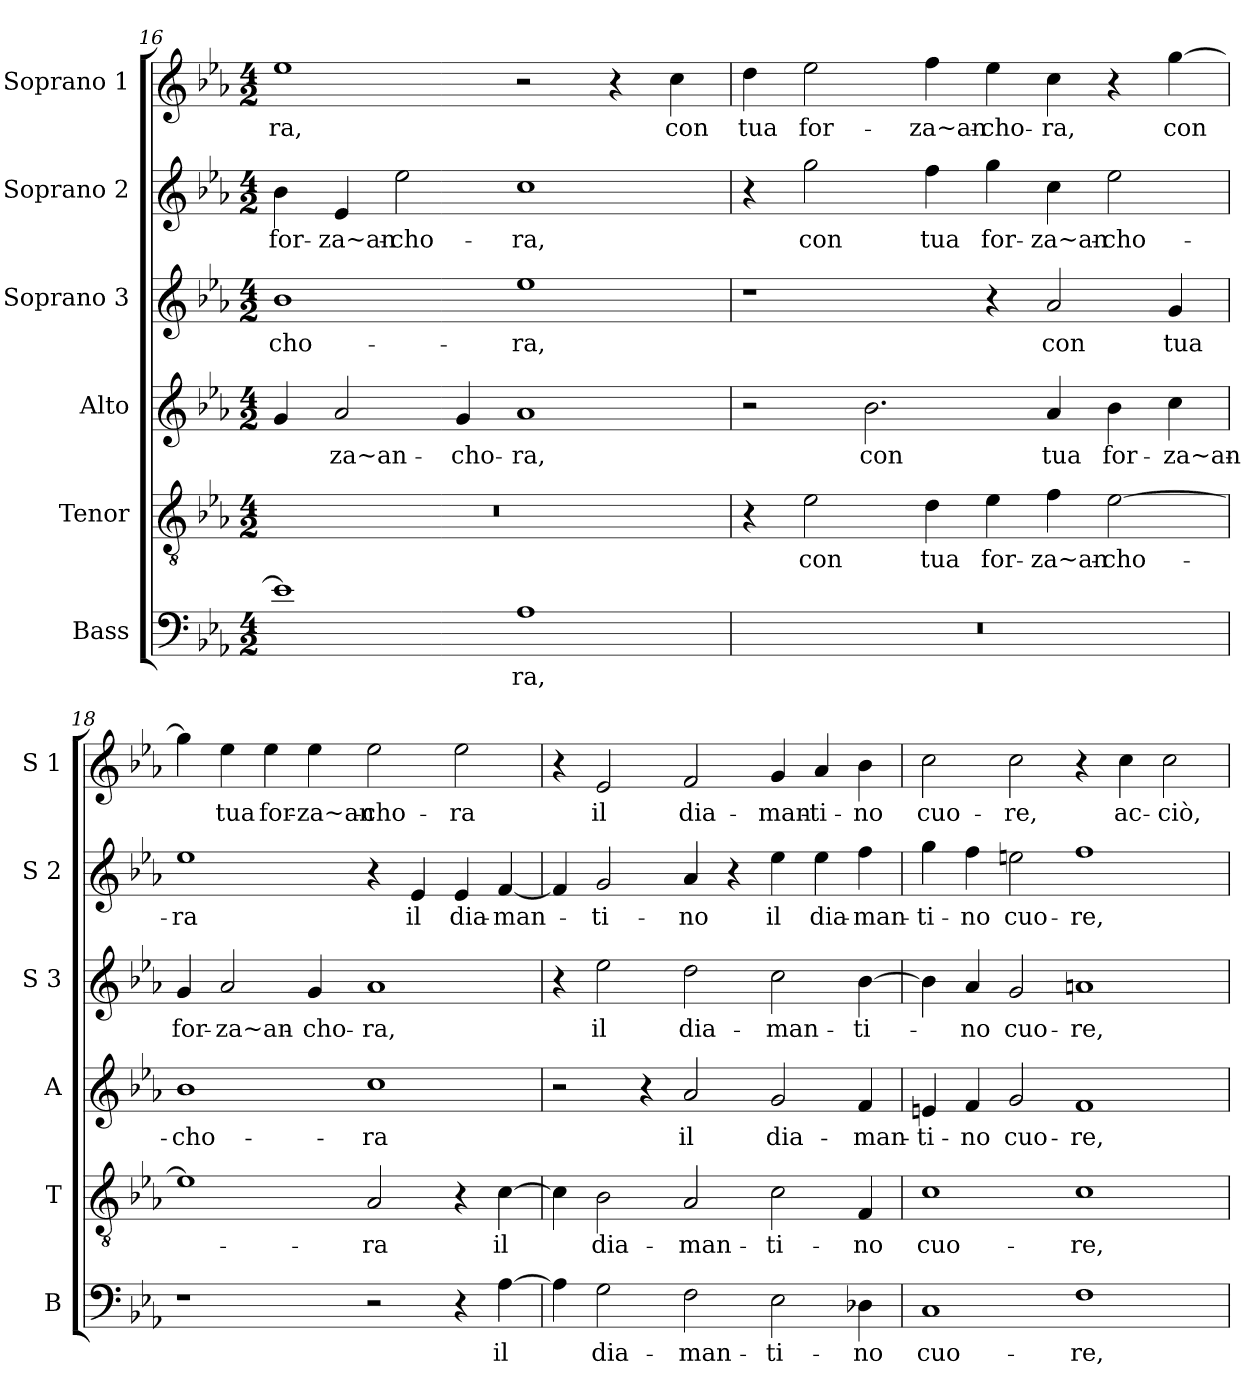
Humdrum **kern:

**kern	**text	**kern	**text	**kern	**text	**kern	**text	**kern	**text	**kern	**text
*part6	*part6	*part5	*part5	*part4	*part4	*part3	*part3	*part2	*part2	*part1	*part1
*staff6	*staff6	*staff5	*staff5	*staff4	*staff4	*staff3	*staff3	*staff2	*staff2	*staff1	*staff1
*I"Bass	*	*I"Tenor	*	*I"Alto	*	*I"Soprano 3	*	*I"Soprano 2	*	*I"Soprano 1	*
*I'B	*	*I'T	*	*I'A	*	*I'S 3	*	*I'S 2	*	*I'S 1	*
!!LO:PB:g=z
*clefF4	*	*clefGv2	*	*clefG2	*	*clefG2	*	*clefG2	*	*clefG2	*
*k[b-e-a-]	*	*k[b-e-a-]	*	*k[b-e-a-]	*	*k[b-e-a-]	*	*k[b-e-a-]	*	*k[b-e-a-]	*
*E-:	*	*E-:	*	*E-:	*	*E-:	*	*E-:	*	*E-:	*
*M4/2	*	*M4/2	*	*M4/2	*	*M4/2	*	*M4/2	*	*M4/2	*
=16	=16	=16	=16	=16	=16	=16	=16	=16	=16	=16	=16
!	!	!	!	!	!	!	!LO:LY:b	!	!LO:LY:b	!	!LO:LY:b
1e-]	.	0r	.	4g/	.	1b-	-cho-	4b-\	for-	1ee-	-ra,
!	!	!	!	!	!LO:LY:b	!	!	!	!LO:LY:b	!	!
.	.	.	.	2a-/	-za~an-	.	.	4e-/	-za~an-	.	.
!	!	!	!	!	!	!	!	!	!LO:LY:b	!	!
.	.	.	.	.	.	.	.	2ee-\	-cho-	.	.
!	!	!	!	!	!LO:LY:b	!	!	!	!	!	!
.	.	.	.	4g/	-cho-	.	.	.	.	.	.
!	!LO:LY:b	!	!	!	!LO:LY:b	!	!LO:LY:b	!	!LO:LY:b	!	!
1A-	-ra,	.	.	1a-	-ra,	1ee-	-ra,	1cc	-ra,	2r	.
.	.	.	.	.	.	.	.	.	.	4r	.
!	!	!	!	!	!	!	!	!	!	!	!LO:LY:b
.	.	.	.	.	.	.	.	.	.	4cc\	con
=17	=17	=17	=17	=17	=17	=17	=17	=17	=17	=17	=17
!	!	!	!	!	!	!	!	!	!	!	!LO:LY:b
0r	.	4r	.	2r	.	1r	.	4r	.	4dd\	tua
!	!	!	!LO:LY:b	!	!	!	!	!	!LO:LY:b	!	!LO:LY:b
.	.	2e-\	con	.	.	.	.	2gg\	con	2ee-\	for-
!	!	!	!	!	!LO:LY:b	!	!	!	!	!	!
.	.	.	.	2.b-\	con	.	.	.	.	.	.
!	!	!	!LO:LY:b	!	!	!	!	!	!LO:LY:b	!	!LO:LY:b
.	.	4d\	tua	.	.	.	.	4ff\	tua	4ff\	-za~an-
!	!	!	!LO:LY:b	!	!	!	!	!	!LO:LY:b	!	!LO:LY:b
.	.	4e-\	for-	.	.	4r	.	4gg\	for-	4ee-\	-cho-
!	!	!	!LO:LY:b	!	!LO:LY:b	!	!LO:LY:b	!	!LO:LY:b	!	!LO:LY:b
.	.	4f\	-za~an-	4a-/	tua	2a-/	con	4cc\	-za~an-	4cc\	-ra,
!	!	!	!LO:LY:b	!	!LO:LY:b	!	!	!	!LO:LY:b	!	!
.	.	[2e-\	-cho-	4b-\	for-	.	.	2ee-\	-cho-	4r	.
!	!	!	!	!	!LO:LY:b	!	!LO:LY:b	!	!	!	!LO:LY:b
.	.	.	.	4cc\	-za~an-	4g/	tua	.	.	[4gg\	con
!!LO:LB:g=z
=18	=18	=18	=18	=18	=18	=18	=18	=18	=18	=18	=18
!	!	!	!	!	!LO:LY:b	!	!LO:LY:b	!	!LO:LY:b	!	!
1r	.	1e-]	.	1b-	-cho-	4g/	for-	1ee-	-ra	4gg\]	.
!	!	!	!	!	!	!	!LO:LY:b	!	!	!	!LO:LY:b
.	.	.	.	.	.	2a-/	-za~an-	.	.	4ee-\	tua
!	!	!	!	!	!	!	!	!	!	!	!LO:LY:b
.	.	.	.	.	.	.	.	.	.	4ee-\	for-
!	!	!	!	!	!	!	!LO:LY:b	!	!	!	!LO:LY:b
.	.	.	.	.	.	4g/	-cho-	.	.	4ee-\	-za~an-
!	!	!	!LO:LY:b	!	!LO:LY:b	!	!LO:LY:b	!	!	!	!LO:LY:b
2r	.	2A-/	-ra	1cc	-ra	1a-	-ra,	4r	.	2ee-\	-cho-
!	!	!	!	!	!	!	!	!	!LO:LY:b	!	!
.	.	.	.	.	.	.	.	4e-/	il	.	.
!	!	!	!	!	!	!	!	!	!LO:LY:b	!	!LO:LY:b
4r	.	4r	.	.	.	.	.	4e-/	dia-	2ee-\	-ra
!	!LO:LY:b	!	!LO:LY:b	!	!	!	!	!	!LO:LY:b	!	!
[4A-\	il	[4c\	il	.	.	.	.	[4f/	-man-	.	.
=19	=19	=19	=19	=19	=19	=19	=19	=19	=19	=19	=19
4A-\]	.	4c\]	.	2r	.	4r	.	4f/]	.	4r	.
!	!LO:LY:b	!	!LO:LY:b	!	!	!	!LO:LY:b	!	!LO:LY:b	!	!LO:LY:b
2G\	dia-	2B-\	dia-	.	.	2ee-\	il	2g/	-ti-	2e-/	il
.	.	.	.	4r	.	.	.	.	.	.	.
!	!LO:LY:b	!	!LO:LY:b	!	!LO:LY:b	!	!LO:LY:b	!	!LO:LY:b	!	!LO:LY:b
2F\	-man-	2A-/	-man-	2a-/	il	2dd\	dia-	4a-/	-no	2f/	dia-
.	.	.	.	.	.	.	.	4r	.	.	.
!	!LO:LY:b	!	!LO:LY:b	!	!LO:LY:b	!	!LO:LY:b	!	!LO:LY:b	!	!LO:LY:b
2E-\	-ti-	2c\	-ti-	2g/	dia-	2cc\	-man-	4ee-\	il	4g/	-man-
!	!	!	!	!	!	!	!	!	!LO:LY:b	!	!LO:LY:b
.	.	.	.	.	.	.	.	4ee-\	dia-	4a-/	-ti-
!	!LO:LY:b	!	!LO:LY:b	!	!LO:LY:b	!	!LO:LY:b	!	!LO:LY:b	!	!LO:LY:b
4D-X\	-no	4F/	-no	4f/	-man-	[4b-\	-ti-	4ff\	-man-	4b-\	-no
=20	=20	=20	=20	=20	=20	=20	=20	=20	=20	=20	=20
!	!LO:LY:b	!	!LO:LY:b	!	!LO:LY:b	!	!	!	!LO:LY:b	!	!LO:LY:b
1C	cuo-	1c	cuo-	4en/	-ti-	4b-\]	.	4gg\	-ti-	2cc\	cuo-
!	!	!	!	!	!LO:LY:b	!	!LO:LY:b	!	!LO:LY:b	!	!
.	.	.	.	4f/	-no	4a-/	-no	4ff\	-no	.	.
!	!	!	!	!	!LO:LY:b	!	!LO:LY:b	!	!LO:LY:b	!	!LO:LY:b
.	.	.	.	2g/	cuo-	2g/	cuo-	2een\	cuo-	2cc\	-re,
!	!LO:LY:b	!	!LO:LY:b	!	!LO:LY:b	!	!LO:LY:b	!	!LO:LY:b	!	!
1F	-re,	1c	-re,	1f	-re,	1an	-re,	1ff	-re,	4r	.
!	!	!	!	!	!	!	!	!	!	!	!LO:LY:b
.	.	.	.	.	.	.	.	.	.	4cc\	ac-
!	!	!	!	!	!	!	!	!	!	!	!LO:LY:b
.	.	.	.	.	.	.	.	.	.	2cc\	-ciò,
=	=	=	=	=	=	=	=	=	=	=	=
*-	*-	*-	*-	*-	*-	*-	*-	*-	*-	*-	*-
